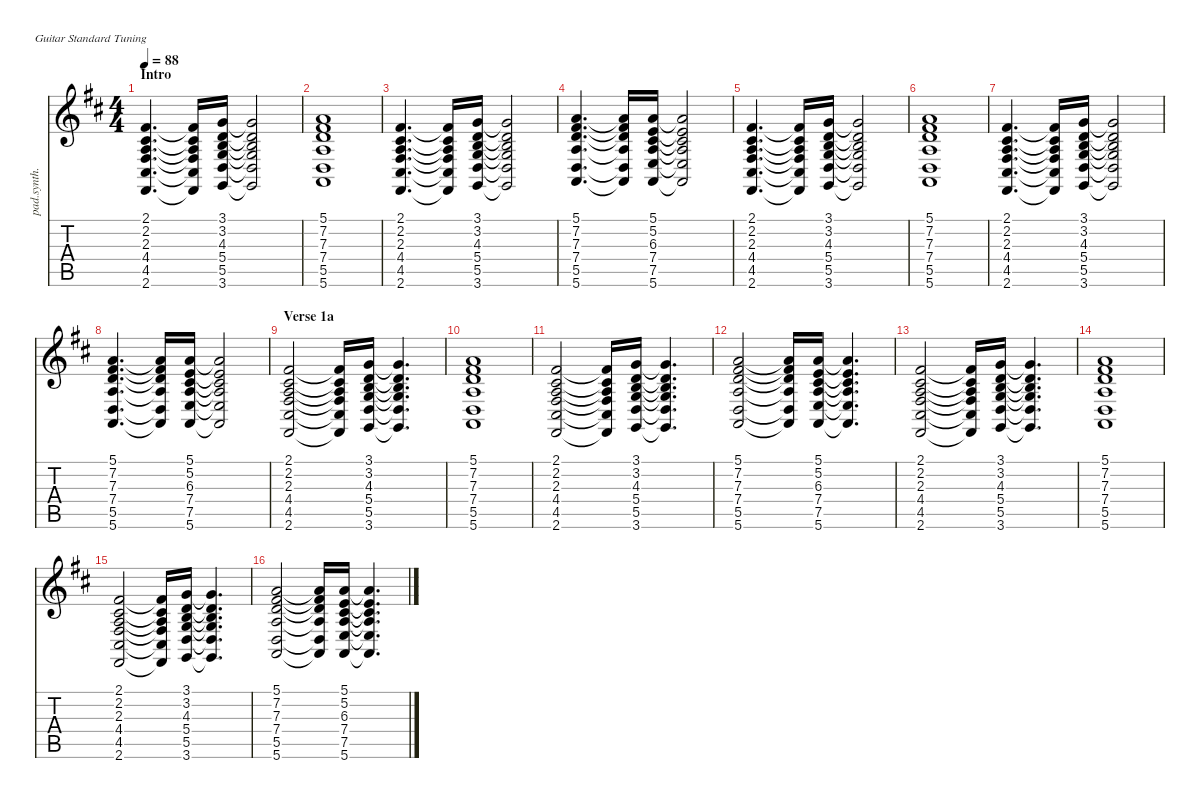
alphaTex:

\defaultSystemsLayout 4
\hideDynamics
\bracketExtendMode nobrackets
\otherSystemsTrackNameOrientation horizontal
\track ("Synthesizer" "pad.synth.") {instrument pad2warm}
\staff {score tabs}
\tuning (E4 B3 G3 D3 A2 E2)
\ts (4 4)
\section ("" "Intro")
\tempo 88
\clef g2
\ks d
(4.5{acc #} 4.4{acc #} 2.3{acc forcenatural} 2.2{acc #} 2.1{acc #} 2.6{acc #}).4{d dy mf instrument pad2warm beam Up} (2.2{t acc #} 2.3{t acc forcenatural} 4.4{t acc #} 4.5{t acc #} 2.1{t acc #} 2.6{t acc #}).16{beam Up} (3.6{acc forcenatural} 5.5{acc forcenatural} 5.4{acc forcenatural} 4.3{acc forcenatural} 3.2{acc forcenatural} 3.1{acc forcenatural}).16{beam Up} (3.2{t acc forcenatural} 4.3{t acc forcenatural} 5.4{t acc forcenatural} 5.5{t acc forcenatural} 3.6{t acc forcenatural} 3.1{t acc forcenatural}).2{beam Up} |
(5.5{acc forcenatural} 7.4{acc forcenatural} 7.3{acc forcenatural} 7.2{acc #} 5.6{acc forcenatural} 5.1{acc forcenatural}).1{beam Up} |
(4.5{acc #} 4.4{acc #} 2.3{acc forcenatural} 2.2{acc #} 2.1{acc #} 2.6{acc #}).4{d beam Up} (2.2{t acc #} 2.3{t acc forcenatural} 4.4{t acc #} 4.5{t acc #} 2.1{t acc #} 2.6{t acc #}).16{beam Up} (3.6{acc forcenatural} 5.5{acc forcenatural} 5.4{acc forcenatural} 4.3{acc forcenatural} 3.2{acc forcenatural} 3.1{acc forcenatural}).16{beam Up} (3.2{t acc forcenatural} 4.3{t acc forcenatural} 5.4{t acc forcenatural} 5.5{t acc forcenatural} 3.6{t acc forcenatural} 3.1{t acc forcenatural}).2{beam Up} |
(5.5{acc forcenatural} 7.4{acc forcenatural} 7.3{acc forcenatural} 7.2{acc #} 5.1{acc forcenatural} 5.6{acc forcenatural}).4{d beam Up} (7.2{t acc #} 7.3{t acc forcenatural} 7.4{t acc forcenatural} 5.5{t acc forcenatural} 5.1{t acc forcenatural} 5.6{t acc forcenatural}).16{beam Up} (5.6{acc forcenatural} 7.5{acc forcenatural} 7.4{acc forcenatural} 6.3{acc #} 5.2{acc forcenatural} 5.1{acc forcenatural}).16{beam Up} (5.2{t acc forcenatural} 6.3{t acc #} 7.4{t acc forcenatural} 7.5{t acc forcenatural} 5.6{t acc forcenatural} 5.1{t acc forcenatural}).2{beam Up} |
(4.5{acc #} 4.4{acc #} 2.3{acc forcenatural} 2.2{acc #} 2.1{acc #} 2.6{acc #}).4{d beam Up} (2.2{t acc #} 2.3{t acc forcenatural} 4.4{t acc #} 4.5{t acc #} 2.1{t acc #} 2.6{t acc #}).16{beam Up} (3.6{acc forcenatural} 5.5{acc forcenatural} 5.4{acc forcenatural} 4.3{acc forcenatural} 3.2{acc forcenatural} 3.1{acc forcenatural}).16{beam Up} (3.2{t acc forcenatural} 4.3{t acc forcenatural} 5.4{t acc forcenatural} 5.5{t acc forcenatural} 3.6{t acc forcenatural} 3.1{t acc forcenatural}).2{beam Up} |
(5.5{acc forcenatural} 7.4{acc forcenatural} 7.3{acc forcenatural} 7.2{acc #} 5.6{acc forcenatural} 5.1{acc forcenatural}).1{beam Up} |
(4.5{acc #} 4.4{acc #} 2.3{acc forcenatural} 2.2{acc #} 2.1{acc #} 2.6{acc #}).4{d beam Up} (2.2{t acc #} 2.3{t acc forcenatural} 4.4{t acc #} 4.5{t acc #} 2.1{t acc #} 2.6{t acc #}).16{beam Up} (3.6{acc forcenatural} 5.5{acc forcenatural} 5.4{acc forcenatural} 4.3{acc forcenatural} 3.2{acc forcenatural} 3.1{acc forcenatural}).16{beam Up} (3.2{t acc forcenatural} 4.3{t acc forcenatural} 5.4{t acc forcenatural} 5.5{t acc forcenatural} 3.6{t acc forcenatural} 3.1{t acc forcenatural}).2{beam Up} |
(5.5{acc forcenatural} 7.4{acc forcenatural} 7.3{acc forcenatural} 7.2{acc #} 5.1{acc forcenatural} 5.6{acc forcenatural}).4{d beam Up} (7.2{t acc #} 7.3{t acc forcenatural} 7.4{t acc forcenatural} 5.5{t acc forcenatural} 5.1{t acc forcenatural} 5.6{t acc forcenatural}).16{beam Up} (5.6{acc forcenatural} 7.5{acc forcenatural} 7.4{acc forcenatural} 6.3{acc #} 5.2{acc forcenatural} 5.1{acc forcenatural}).16{beam Up} (5.2{t acc forcenatural} 6.3{t acc #} 7.4{t acc forcenatural} 7.5{t acc forcenatural} 5.6{t acc forcenatural} 5.1{t acc forcenatural}).2{beam Up} |
\section ("" "Verse 1a")
(4.5{acc #} 4.4{acc #} 2.3{acc forcenatural} 2.2{acc #} 2.1{acc #} 2.6{acc #}).2{beam Up} (2.2{t acc #} 2.3{t acc forcenatural} 4.4{t acc #} 4.5{t acc #} 2.1{t acc #} 2.6{t acc #}).16{beam Up} (3.6{acc forcenatural} 5.5{acc forcenatural} 5.4{acc forcenatural} 4.3{acc forcenatural} 3.2{acc forcenatural} 3.1{acc forcenatural}).16{beam Up} (3.2{t acc forcenatural} 4.3{t acc forcenatural} 5.4{t acc forcenatural} 5.5{t acc forcenatural} 3.6{t acc forcenatural} 3.1{t acc forcenatural}).4{d beam Up} |
(5.5{acc forcenatural} 7.4{acc forcenatural} 7.3{acc forcenatural} 7.2{acc #} 5.6{acc forcenatural} 5.1{acc forcenatural}).1{beam Up} |
(4.5{acc #} 4.4{acc #} 2.3{acc forcenatural} 2.2{acc #} 2.1{acc #} 2.6{acc #}).2{beam Up} (2.2{t acc #} 2.3{t acc forcenatural} 4.4{t acc #} 4.5{t acc #} 2.1{t acc #} 2.6{t acc #}).16{beam Up} (3.6{acc forcenatural} 5.5{acc forcenatural} 5.4{acc forcenatural} 4.3{acc forcenatural} 3.2{acc forcenatural} 3.1{acc forcenatural}).16{beam Up} (3.2{t acc forcenatural} 4.3{t acc forcenatural} 5.4{t acc forcenatural} 5.5{t acc forcenatural} 3.6{t acc forcenatural} 3.1{t acc forcenatural}).4{d beam Up} |
(5.5{acc forcenatural} 7.4{acc forcenatural} 7.3{acc forcenatural} 7.2{acc #} 5.1{acc forcenatural} 5.6{acc forcenatural}).2{beam Up} (7.2{t acc #} 7.3{t acc forcenatural} 7.4{t acc forcenatural} 5.5{t acc forcenatural} 5.1{t acc forcenatural} 5.6{t acc forcenatural}).16{beam Up} (5.6{acc forcenatural} 7.5{acc forcenatural} 7.4{acc forcenatural} 6.3{acc #} 5.2{acc forcenatural} 5.1{acc forcenatural}).16{beam Up} (5.2{t acc forcenatural} 6.3{t acc #} 7.4{t acc forcenatural} 7.5{t acc forcenatural} 5.6{t acc forcenatural} 5.1{t acc forcenatural}).4{d beam Up} |
(4.5{acc #} 4.4{acc #} 2.3{acc forcenatural} 2.2{acc #} 2.1{acc #} 2.6{acc #}).2{beam Up} (2.2{t acc #} 2.3{t acc forcenatural} 4.4{t acc #} 4.5{t acc #} 2.1{t acc #} 2.6{t acc #}).16{beam Up} (3.6{acc forcenatural} 5.5{acc forcenatural} 5.4{acc forcenatural} 4.3{acc forcenatural} 3.2{acc forcenatural} 3.1{acc forcenatural}).16{beam Up} (3.2{t acc forcenatural} 4.3{t acc forcenatural} 5.4{t acc forcenatural} 5.5{t acc forcenatural} 3.6{t acc forcenatural} 3.1{t acc forcenatural}).4{d beam Up} |
(5.5{acc forcenatural} 7.4{acc forcenatural} 7.3{acc forcenatural} 7.2{acc #} 5.6{acc forcenatural} 5.1{acc forcenatural}).1{beam Up} |
(4.5{acc #} 4.4{acc #} 2.3{acc forcenatural} 2.2{acc #} 2.1{acc #} 2.6{acc #}).2{beam Up} (2.2{t acc #} 2.3{t acc forcenatural} 4.4{t acc #} 4.5{t acc #} 2.1{t acc #} 2.6{t acc #}).16{beam Up} (3.6{acc forcenatural} 5.5{acc forcenatural} 5.4{acc forcenatural} 4.3{acc forcenatural} 3.2{acc forcenatural} 3.1{acc forcenatural}).16{beam Up} (3.2{t acc forcenatural} 4.3{t acc forcenatural} 5.4{t acc forcenatural} 5.5{t acc forcenatural} 3.6{t acc forcenatural} 3.1{t acc forcenatural}).4{d beam Up} |
(5.5{acc forcenatural} 7.4{acc forcenatural} 7.3{acc forcenatural} 7.2{acc #} 5.1{acc forcenatural} 5.6{acc forcenatural}).2{beam Up} (7.2{t acc #} 7.3{t acc forcenatural} 7.4{t acc forcenatural} 5.5{t acc forcenatural} 5.1{t acc forcenatural} 5.6{t acc forcenatural}).16{beam Up} (5.6{acc forcenatural} 7.5{acc forcenatural} 7.4{acc forcenatural} 6.3{acc #} 5.2{acc forcenatural} 5.1{acc forcenatural}).16{beam Up} (5.2{t acc forcenatural} 6.3{t acc #} 7.4{t acc forcenatural} 7.5{t acc forcenatural} 5.6{t acc forcenatural} 5.1{t acc forcenatural}).4{d beam Up}
